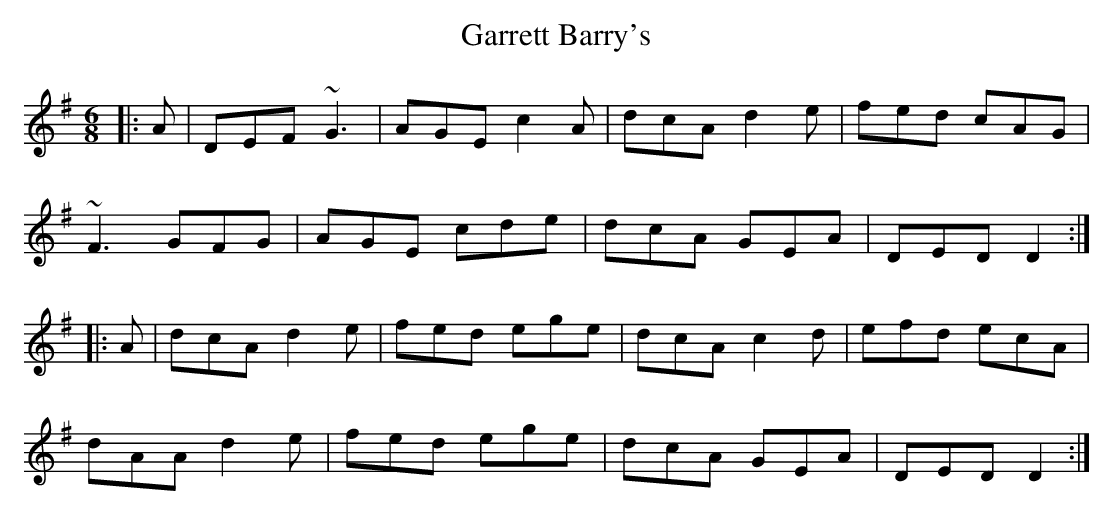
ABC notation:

X:1
T: Garrett Barry's
M: 6/8
L: 1/8
K: Gmaj
|:A|DEF ~G3|AGE c2A|dcA d2e|fed cAG|
~F3 GFG|AGE cde|dcA GEA|DED D2:|
|:A|dcA d2e|fed ege|dcA c2d|efd ecA|
dAA d2e|fed ege|dcA GEA|DED D2:|
